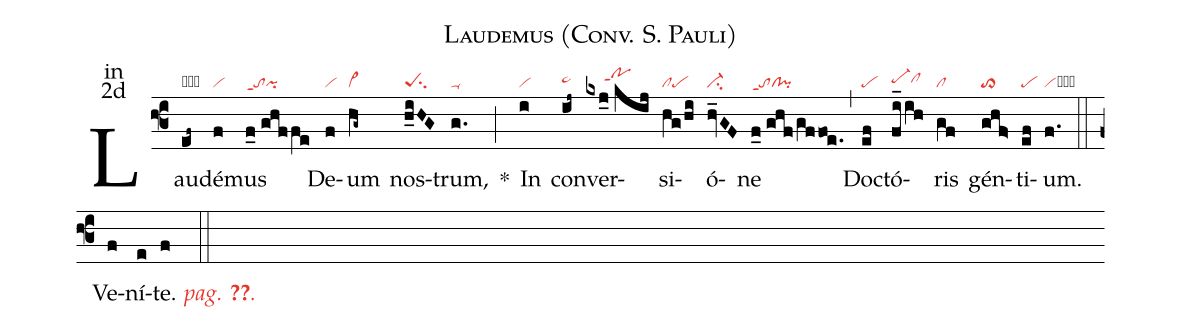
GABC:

name:Laudemus (Conv. S. Pauli);
office-part:in;
mode:2d;
nabc-lines:1;
%%
(f3) Lau(ef~|obpe~)dé(f|vi)mus(f_0//ghf/fe|toppt1pi) De(f|vi)um(hg~|vi>) nos(h_iHG|peSsu2)trum,(g.|ta-) <sp>*</sp>(;) In(i|vi) con(ij~|pe~hh)ver(kxj_0//kij|/////pohjppt1)si(hg/hi|clpe)ó(hv_GF|ci-)ne(f_0//ghf/gffoe.|toppt1cl!pi) (,) Doc(ef|pe)tó(fi_ih|pe-hhclhh)ris(gf|cl) gén(ghf>|to>)ti(ef|pe)um.(f.|vicb) (::) <nlba>Ve(f)ní(e)t{e}. <c><i>pag. <v>\pageref{M-ORIP2d}</v>.</i></c></nlba>(f ::)
